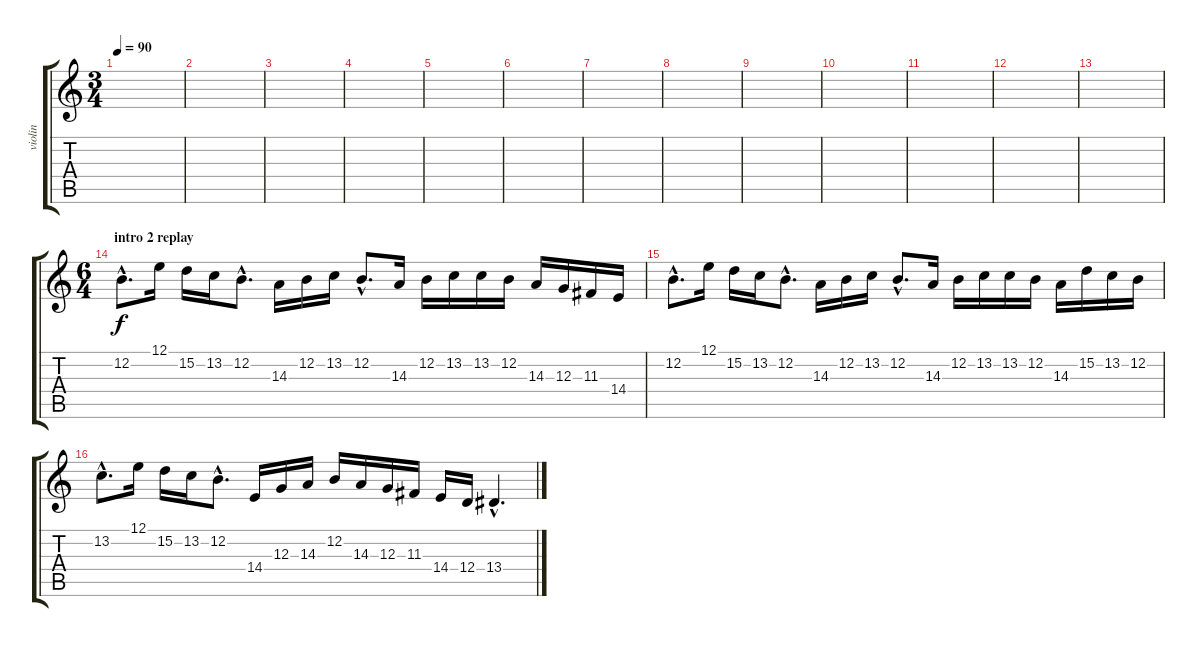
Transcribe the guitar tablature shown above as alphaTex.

\track ("violin" "violin") {instrument violin}
\staff {score tabs}
\tuning (E4 B3 G3 D3 A2 E2) {hide}
\ts (3 4)
\tempo 90
\clef g2
\ks c
|
|
|
|
|
|
|
|
|
|
|
|
|
\ts (6 4)
\section ("" "intro 2 replay")
12.2{hac}.8{d dy f} 12.1.16 15.2.16 13.2.16 12.2{hac}.8{d} 14.3.16 12.2.16 13.2.16 12.2{hac}.8{d} 14.3.16 12.2.16 13.2.16 13.2.16 12.2.16 14.3.16 12.3.16 11.3.16 14.4.16 |
12.2{hac}.8{d} 12.1.16 15.2.16 13.2.16 12.2{hac}.8{d} 14.3.16 12.2.16 13.2.16 12.2{hac}.8{d} 14.3.16 12.2.16 13.2.16 13.2.16 12.2.16 14.3.16 15.2.16 13.2.16 12.2.16 |
13.2{hac}.8{d} 12.1.16 15.2.16 13.2.16 12.2{hac}.8{d} 14.4.16 12.3.16 14.3.16 12.2.16 14.3.16 12.3.16 11.3.16 14.4.16 12.4.16 13.4{hac}.4{d}
